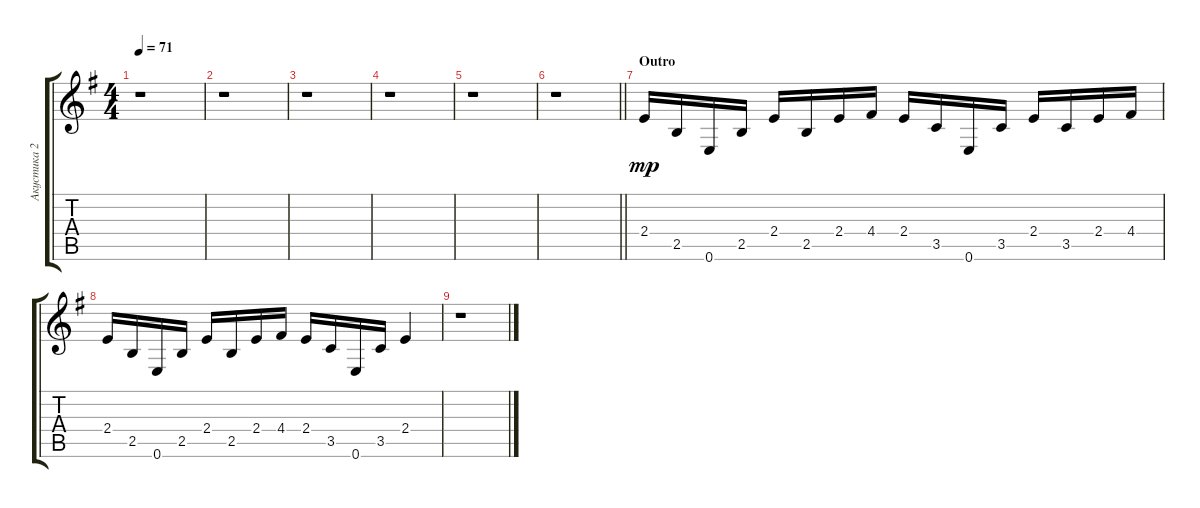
\track ("Акустика 2" "Акустика 2") {instrument acousticguitarsteel}
\staff {score tabs}
\tuning (E4 B3 G3 D3 A2 E2) {hide}
\ts (4 4)
\tempo 71
\clef g2
\ks eminor
r.1{dy mp} |
r.1 |
r.1 |
r.1 |
r.1 |
\barLineRight lightlight
r.1 |
\section ("" "Outro")
2.4.16 2.5.16 0.6.16 2.5.16 2.4.16 2.5.16 2.4.16 4.4.16 2.4.16 3.5.16 0.6.16 3.5.16 2.4.16 3.5.16 2.4.16 4.4.16 |
2.4.16 2.5.16 0.6.16 2.5.16 2.4.16 2.5.16 2.4.16 4.4.16 2.4.16 3.5.16 0.6.16 3.5.16 2.4.4 |
r.1
